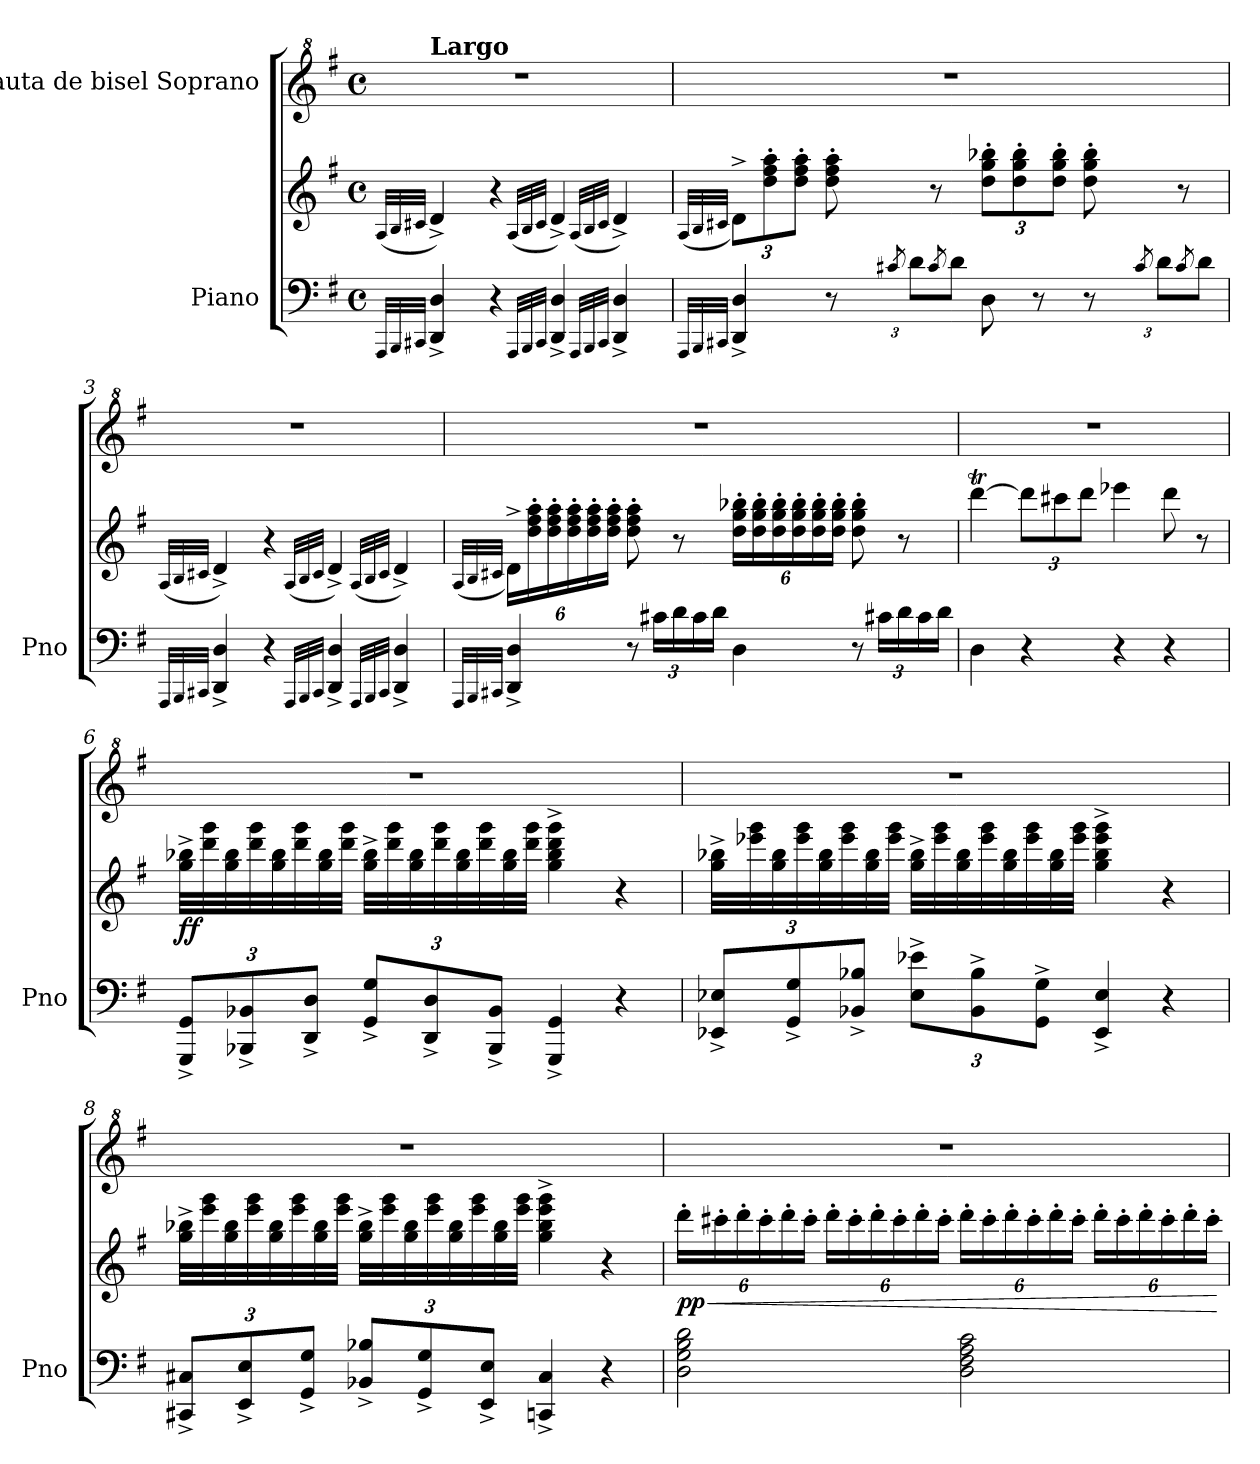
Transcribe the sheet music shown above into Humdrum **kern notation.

**kern	**kern	**dynam	**kern
*part2	*part2	*part2	*part1
*staff3	*staff2	*staff2/3	*staff1
*I"Piano	*	*	*I"Flauta de bisel Soprano
*I'Pno	*	*	*
*clefF4	*clefG2	*	*clefG^2
*k[f#]	*k[f#]	*	*k[f#]
*M4/4	*M4/4	*	*M4/4
*met(c)	*met(c)	*	*met(c)
*MM50	*MM50	*	*MM50
=1	=1	=1	=1
32qAAA/LLL	(<32qA/LLL	.	.
32qBBB/	32qB/	.	.
32qCC#X/JJJ	32qc#X/JJJ	.	.
!	!	!	!LO:TX:a:B:t=Largo
4DD/^ 4D/^	4d^/)	.	1r
4r	4r	.	.
32qAAA/LLL	(<32qA/LLL	.	.
32qBBB/	32qB/	.	.
32qCC#/JJJ	32qc#/JJJ	.	.
4DD/^ 4D/^	4d^/)	.	.
32qAAA/LLL	(<32qA/LLL	.	.
32qBBB/	32qB/	.	.
32qCC#/JJJ	32qc#/JJJ	.	.
4DD/^ 4D/^	4d^/)	.	.
=2	=2	=2	=2
32qAAA/LLL	(<32qA/LLL	.	.
32qBBB/	32qB/	.	.
32qCC#X/JJJ	32qc#X/JJJ	.	.
*	*Xbrackettup	*	*
4DD/^ 4D/^	12d^\L)	.	1r
.	12dd\' 12ff#\' 12aa\'	.	.
.	12dd\' 12ff#\' 12aa\'J	.	.
*Xbrackettup	*	*	*
12r	8dd\' 8ff#\' 8aa\'	.	.
8qc#X/	.	.	.
12d\L	.	.	.
.	8r	.	.
8qc#/	.	.	.
12d\J	.	.	.
8D\	12dd\' 12gg\' 12bb-X\'L	.	.
.	12dd\' 12gg\' 12bb-\'	.	.
8r	.	.	.
.	12dd\' 12gg\' 12bb-\'J	.	.
12r	8dd\' 8gg\' 8bb-\'	.	.
8qc#/	.	.	.
12d\L	.	.	.
.	8r	.	.
8qc#/	.	.	.
12d\J	.	.	.
=3	=3	=3	=3
32qAAA/LLL	(<32qA/LLL	.	.
32qBBB/	32qB/	.	.
32qCC#X/JJJ	32qc#X/JJJ	.	.
4DD/^ 4D/^	4d^/)	.	1r
4r	4r	.	.
32qAAA/LLL	(<32qA/LLL	.	.
32qBBB/	32qB/	.	.
32qCC#/JJJ	32qc#/JJJ	.	.
4DD/^ 4D/^	4d^/)	.	.
32qAAA/LLL	(<32qA/LLL	.	.
32qBBB/	32qB/	.	.
32qCC#/JJJ	32qc#/JJJ	.	.
4DD/^ 4D/^	4d^/)	.	.
!!LO:LB:g=z
=4	=4	=4	=4
32qAAA/LLL	(<32qA/LLL	.	.
32qBBB/	32qB/	.	.
32qCC#X/JJJ	32qc#X/JJJ	.	.
4DD/^ 4D/^	24d^\LL)	.	1r
.	24dd\' 24ff#\' 24aa\'	.	.
.	24dd\' 24ff#\' 24aa\'	.	.
.	24dd\' 24ff#\' 24aa\'	.	.
.	24dd\' 24ff#\' 24aa\'	.	.
.	24dd\' 24ff#\' 24aa\'JJ	.	.
12r	8dd\' 8ff#\' 8aa\'	.	.
24c#X\LL	.	.	.
24d\	8r	.	.
24c#\	.	.	.
24d\JJ	.	.	.
4D\	24dd\' 24gg\' 24bb-X\'LL	.	.
.	24dd\' 24gg\' 24bb-\'	.	.
.	24dd\' 24gg\' 24bb-\'	.	.
.	24dd\' 24gg\' 24bb-\'	.	.
.	24dd\' 24gg\' 24bb-\'	.	.
.	24dd\' 24gg\' 24bb-\'JJ	.	.
12r	8dd\' 8gg\' 8bb-\'	.	.
24c#X\LL	.	.	.
24d\	8r	.	.
24c#\	.	.	.
24d\JJ	.	.	.
=5	=5	=5	=5
4D\	[4dddT\	.	1r
4r	12ddd\L]	.	.
.	12ccc#X\	.	.
.	12ddd\J	.	.
4r	4eee-X\	.	.
4r	8ddd\	.	.
.	8r	.	.
!!LO:LB:g=z
=6	=6	=6	=6
!	!	!LO:DY:b	!
12GGG/^ 12GG/^L	32gg\^ 32bb-X\^LLL	ff	1r
.	32ddd\ 32ggg\	.	.
.	32gg\ 32bb-\	.	.
12BBB-X/^ 12BB-X/^	.	.	.
.	32ddd\ 32ggg\	.	.
.	32gg\ 32bb-\	.	.
.	32ddd\ 32ggg\	.	.
12DD/^ 12D/^J	.	.	.
.	32gg\ 32bb-\	.	.
.	32ddd\ 32ggg\JJJ	.	.
12GG/^ 12G/^L	32gg\^ 32bb-\^LLL	.	.
.	32ddd\ 32ggg\	.	.
.	32gg\ 32bb-\	.	.
12DD/^ 12D/^	.	.	.
.	32ddd\ 32ggg\	.	.
.	32gg\ 32bb-\	.	.
.	32ddd\ 32ggg\	.	.
12BBB-/^ 12BB-/^J	.	.	.
.	32gg\ 32bb-\	.	.
.	32ddd\ 32ggg\JJJ	.	.
4GGG/^ 4GG/^	4gg\^ 4bb-\^ 4ddd\^ 4ggg\^	.	.
4r	4r	.	.
=7	=7	=7	=7
12EE-X/^ 12E-X/^L	32gg\^ 32bb-X\^LLL	.	1r
.	32eee-X\ 32ggg\	.	.
.	32gg\ 32bb-\	.	.
12GG/^ 12G/^	.	.	.
.	32eee-\ 32ggg\	.	.
.	32gg\ 32bb-\	.	.
.	32eee-\ 32ggg\	.	.
12BB-X/^ 12B-X/^J	.	.	.
.	32gg\ 32bb-\	.	.
.	32eee-\ 32ggg\JJJ	.	.
12E-\^ 12e-X\^L	32gg\^ 32bb-\^LLL	.	.
.	32eee-\ 32ggg\	.	.
.	32gg\ 32bb-\	.	.
12BB-\^ 12B-\^	.	.	.
.	32eee-\ 32ggg\	.	.
.	32gg\ 32bb-\	.	.
.	32eee-\ 32ggg\	.	.
12GG\^ 12G\^J	.	.	.
.	32gg\ 32bb-\	.	.
.	32eee-\ 32ggg\JJJ	.	.
4EE-/^ 4E-/^	4gg\^ 4bb-\^ 4eee-\^ 4ggg\^	.	.
4r	4r	.	.
!!LO:LB:g=z
=8	=8	=8	=8
12CC#X/^ 12C#X/^L	32gg\^ 32bb-X\^LLL	.	1r
.	32eee\ 32ggg\	.	.
.	32gg\ 32bb-\	.	.
12EE/^ 12E/^	.	.	.
.	32eee\ 32ggg\	.	.
.	32gg\ 32bb-\	.	.
.	32eee\ 32ggg\	.	.
12GG/^ 12G/^J	.	.	.
.	32gg\ 32bb-\	.	.
.	32eee\ 32ggg\JJJ	.	.
12BB-X/^ 12B-X/^L	32gg\^ 32bb-\^LLL	.	.
.	32eee\ 32ggg\	.	.
.	32gg\ 32bb-\	.	.
12GG/^ 12G/^	.	.	.
.	32eee\ 32ggg\	.	.
.	32gg\ 32bb-\	.	.
.	32eee\ 32ggg\	.	.
12EE/^ 12E/^J	.	.	.
.	32gg\ 32bb-\	.	.
.	32eee\ 32ggg\JJJ	.	.
4CCn/^ 4C#/^	4gg\^ 4bb-\^ 4eee\^ 4ggg\^	.	.
4r	4r	.	.
=9	=9	=9	=9
!	!	!LO:HP:b	!
!	!	!LO:DY:n=1:b	!
2D\ 2G\ 2B\ 2d\	24ddd'\LL	< pp	1r
.	24ccc#X'\	.	.
.	24ddd'\	.	.
.	24ccc#'\	.	.
.	24ddd'\	.	.
.	24ccc#'\JJ	.	.
.	24ddd'\LL	.	.
.	24ccc#'\	.	.
.	24ddd'\	.	.
.	24ccc#'\	.	.
.	24ddd'\	.	.
.	24ccc#'\JJ	.	.
2D\ 2F#\ 2A\ 2c\	24ddd'\LL	.	.
.	24ccc#'\	.	.
.	24ddd'\	.	.
.	24ccc#'\	.	.
.	24ddd'\	.	.
.	24ccc#'\JJ	.	.
.	24ddd'\LL	.	.
.	24ccc#'\	.	.
.	24ddd'\	.	.
.	24ccc#'\	.	.
.	24ddd'\	.	.
.	24ccc#'\JJ	.	.
.	.	[	.
=	=	=	=
*-	*-	*-	*-
